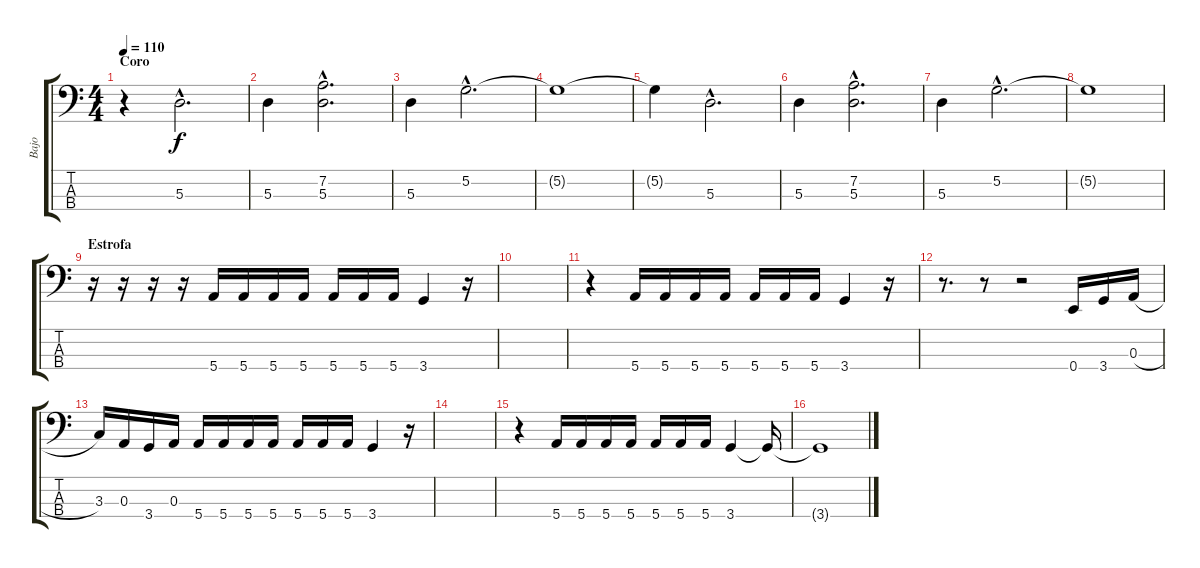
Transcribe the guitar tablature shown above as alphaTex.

\track ("Bajo" "Bajo") {instrument electricbasspick}
\staff {score tabs}
\tuning (G2 D2 A1 E1) {hide}
\ts (4 4)
\section ("" "Coro")
\tempo 110
\clef f4
\ks c
r.4{dy f} 5.3{hac}.2{d} |
5.3.4 (7.2{hac} 5.3{hac}).2{d} |
5.3.4 5.2{hac}.2{d} |
5.2{t}.1 |
5.2{t}.4 5.3{hac}.2{d} |
5.3.4 (7.2{hac} 5.3{hac}).2{d} |
5.3.4 5.2{hac}.2{d} |
5.2{t}.1 |
\section ("" "Estrofa")
r.16 r.16 r.16 r.16 5.4.16 5.4.16 5.4.16 5.4.16 5.4.16 5.4.16 5.4.16 3.4.4 r.16 |
|
r.4 5.4.16 5.4.16 5.4.16 5.4.16 5.4.16 5.4.16 5.4.16 3.4.4 r.16 |
r.8{d} r.8 r.2 0.4.16 3.4.16 0.3{h}.16 |
3.3.16 0.3.16 3.4.16 0.3.16 5.4.16 5.4.16 5.4.16 5.4.16 5.4.16 5.4.16 5.4.16 3.4.4 r.16 |
|
r.4 5.4.16 5.4.16 5.4.16 5.4.16 5.4.16 5.4.16 5.4.16 3.4.4 3.4{t}.16 |
3.4{t}.1
